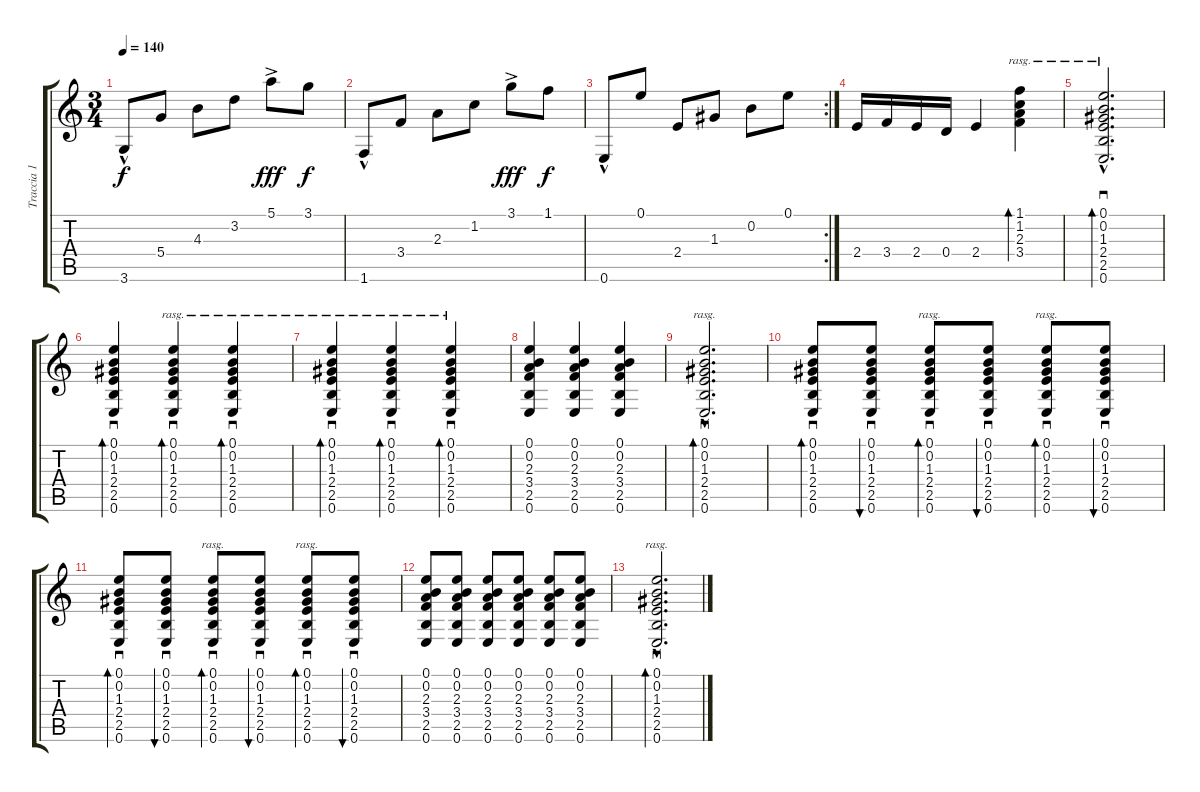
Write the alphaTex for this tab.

\track ("Traccia 1" "Traccia 1") {instrument acousticguitarnylon}
\staff {score tabs}
\tuning (E4 B3 G3 D3 A2 E2) {hide}
\ts (3 4)
\tempo 140
\clef g2
\ks c
3.6{hac}.8{dy f} 5.4.8 4.3.8 3.2.8 5.1{ac}.8{dy fff} 3.1.8{dy f} |
1.6{hac}.8 3.4.8 2.3.8 1.2.8 3.1{ac}.8{dy fff} 1.1.8{dy f} |
\rc 2
0.6{hac}.8 0.1.8 2.4.8 1.3.8 0.2.8 0.1.8 |
2.4.16 3.4.16 2.4.16 0.4.16 2.4.4 (1.1 1.2 2.3 3.4).4{bd 120 rasg ii} |
(0.1{hac} 0.2{hac} 1.3{hac} 2.4{hac} 2.5{hac} 0.6{hac}).2{d sd bd 60 rasg ii} |
(0.1 0.2 1.3 2.4 2.5 0.6).4{sd bd 60} (0.1 0.2 1.3 2.4 2.5 0.6).4{sd bd 60 rasg ii} (0.1 0.2 1.3 2.4 2.5 0.6).4{sd bd 60 rasg ii} |
(0.1 0.2 1.3 2.4 2.5 0.6).4{sd bd 60 rasg ii} (0.1 0.2 1.3 2.4 2.5 0.6).4{sd bd 60 rasg ii} (0.1 0.2 1.3 2.4 2.5 0.6).4{sd bd 60 rasg ii} |
(0.1 0.2 2.3 3.4 2.5 0.6).4 (0.1 0.2 2.3 3.4 2.5 0.6).4 (0.1 0.2 2.3 3.4 2.5 0.6).4 |
(0.1{hac} 0.2{hac} 1.3{hac} 2.4{hac} 2.5{hac} 0.6{hac}).2{d sd bd 60 rasg ii} |
(0.1 0.2 1.3 2.4 2.5 0.6).8{sd bd 60} (0.1 0.2 1.3 2.4 2.5 0.6).8{sd bu 60} (0.1 0.2 1.3 2.4 2.5 0.6).8{sd bd 60 rasg ii} (0.1 0.2 1.3 2.4 2.5 0.6).8{sd bu 60} (0.1 0.2 1.3 2.4 2.5 0.6).8{sd bd 60 rasg ii} (0.1 0.2 1.3 2.4 2.5 0.6).8{sd bu 60} |
(0.1 0.2 1.3 2.4 2.5 0.6).8{sd bd 60} (0.1 0.2 1.3 2.4 2.5 0.6).8{sd bu 60} (0.1 0.2 1.3 2.4 2.5 0.6).8{sd bd 60 rasg ii} (0.1 0.2 1.3 2.4 2.5 0.6).8{sd bu 60} (0.1 0.2 1.3 2.4 2.5 0.6).8{sd bd 60 rasg ii} (0.1 0.2 1.3 2.4 2.5 0.6).8{sd bu 60} |
(0.1 0.2 2.3 3.4 2.5 0.6).8 (0.1 0.2 2.3 3.4 2.5 0.6).8 (0.1 0.2 2.3 3.4 2.5 0.6).8 (0.1 0.2 2.3 3.4 2.5 0.6).8 (0.1 0.2 2.3 3.4 2.5 0.6).8 (0.1 0.2 2.3 3.4 2.5 0.6).8 |
(0.1{hac} 0.2{hac} 1.3{hac} 2.4{hac} 2.5{hac} 0.6{hac}).2{d sd bd 60 rasg ii}
